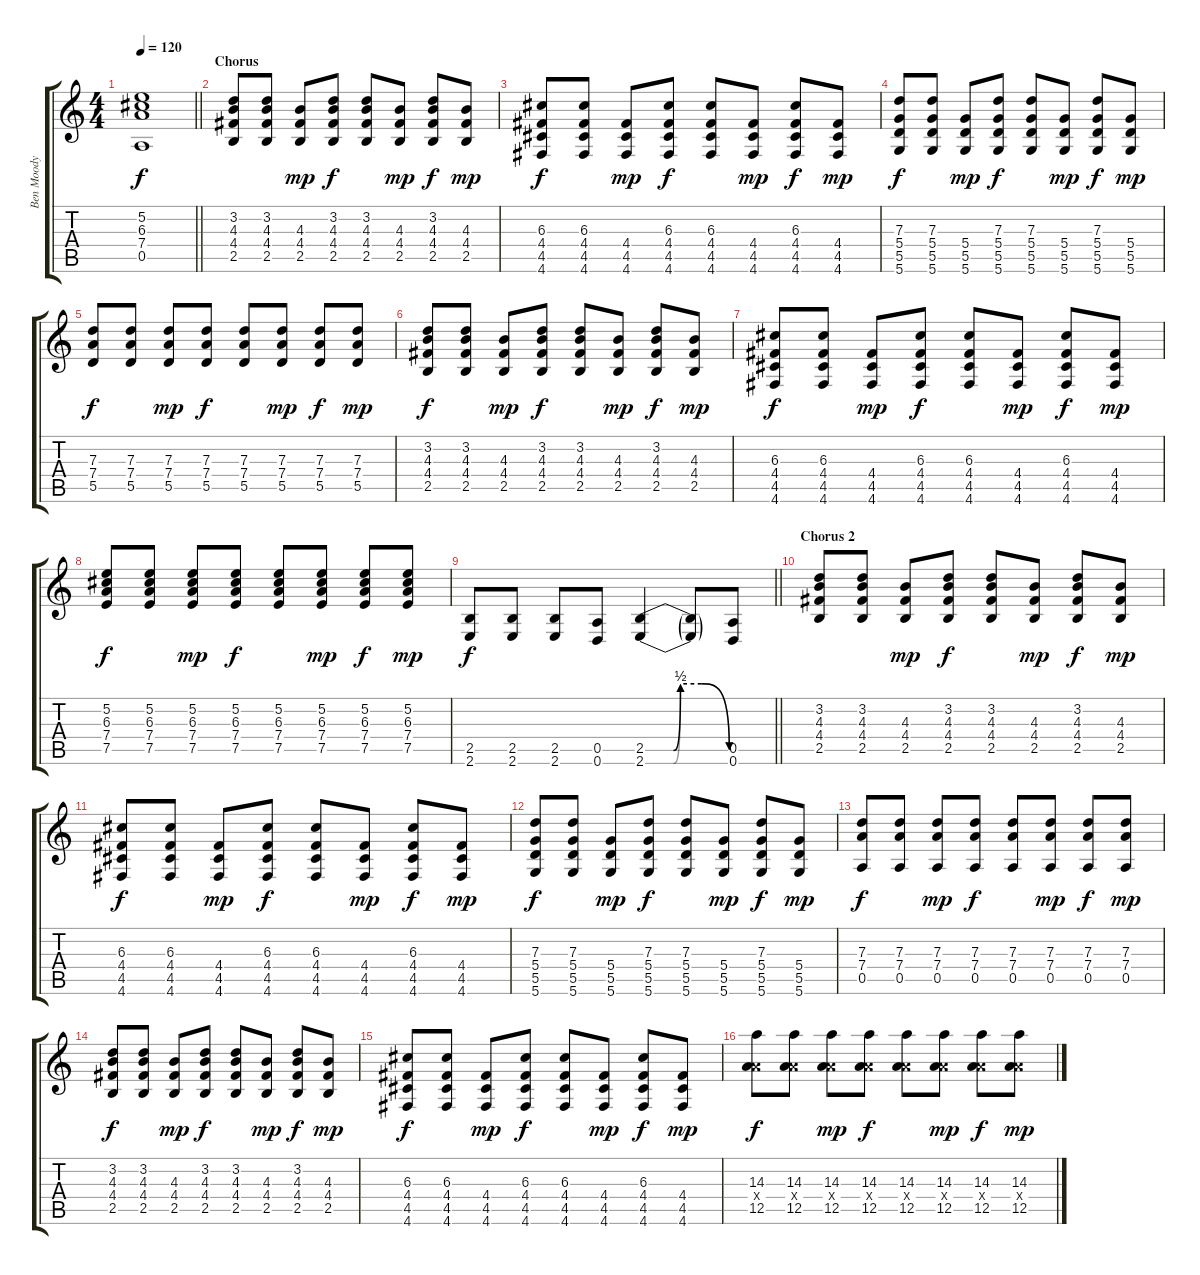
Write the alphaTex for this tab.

\track ("Ben Moody" "Ben Moody") {instrument acousticguitarsteel}
\staff {score tabs}
\tuning (E4 B3 G3 D3 A2 D2) {hide}
\ts (4 4)
\tempo 120
\clef g2
\barLineRight lightlight
\ks c
(5.2{t} 6.3{t} 7.4{t} 0.5{t}).1{dy f} |
\section ("" "Chorus")
(3.2 4.3 4.4 2.5).8 (3.2 4.3 4.4 2.5).8 (4.3 4.4 2.5).8{dy mp} (3.2 4.3 4.4 2.5).8{dy f} (3.2 4.3 4.4 2.5).8 (4.3 4.4 2.5).8{dy mp} (3.2 4.3 4.4 2.5).8{dy f} (4.3 4.4 2.5).8{dy mp} |
(6.3 4.4 4.5 4.6).8{dy f} (6.3 4.4 4.5 4.6).8 (4.4 4.5 4.6).8{dy mp} (6.3 4.4 4.5 4.6).8{dy f} (6.3 4.4 4.5 4.6).8 (4.4 4.5 4.6).8{dy mp} (6.3 4.4 4.5 4.6).8{dy f} (4.4 4.5 4.6).8{dy mp} |
(7.3 5.4 5.5 5.6).8{dy f} (7.3 5.4 5.5 5.6).8 (5.4 5.5 5.6).8{dy mp} (7.3 5.4 5.5 5.6).8{dy f} (7.3 5.4 5.5 5.6).8 (5.4 5.5 5.6).8{dy mp} (7.3 5.4 5.5 5.6).8{dy f} (5.4 5.5 5.6).8{dy mp} |
(7.3 7.4 5.5).8{dy f} (7.3 7.4 5.5).8 (7.3 7.4 5.5).8{dy mp} (7.3 7.4 5.5).8{dy f} (7.3 7.4 5.5).8 (7.3 7.4 5.5).8{dy mp} (7.3 7.4 5.5).8{dy f} (7.3 7.4 5.5).8{dy mp} |
(3.2 4.3 4.4 2.5).8{dy f} (3.2 4.3 4.4 2.5).8 (4.3 4.4 2.5).8{dy mp} (3.2 4.3 4.4 2.5).8{dy f} (3.2 4.3 4.4 2.5).8 (4.3 4.4 2.5).8{dy mp} (3.2 4.3 4.4 2.5).8{dy f} (4.3 4.4 2.5).8{dy mp} |
(6.3 4.4 4.5 4.6).8{dy f} (6.3 4.4 4.5 4.6).8 (4.4 4.5 4.6).8{dy mp} (6.3 4.4 4.5 4.6).8{dy f} (6.3 4.4 4.5 4.6).8 (4.4 4.5 4.6).8{dy mp} (6.3 4.4 4.5 4.6).8{dy f} (4.4 4.5 4.6).8{dy mp} |
(5.2 6.3 7.4 7.5).8{dy f} (5.2 6.3 7.4 7.5).8 (5.2 6.3 7.4 7.5).8{dy mp} (5.2 6.3 7.4 7.5).8{dy f} (5.2 6.3 7.4 7.5).8 (5.2 6.3 7.4 7.5).8{dy mp} (5.2 6.3 7.4 7.5).8{dy f} (5.2 6.3 7.4 7.5).8{dy mp} |
\barLineRight lightlight
(2.5 2.6).8{dy f} (2.5 2.6).8 (2.5 2.6).8 (0.5 0.6).8 (2.5{be (custom 0 0 20 0 25 2 40 2 60 0)} 2.6{be (custom 0 0 20 0 25 2 40 2 60 0)}).4 (2.5{t} 2.6{t}).8 (0.5 0.6).8 |
\section ("" "Chorus 2")
(3.2 4.3 4.4 2.5).8 (3.2 4.3 4.4 2.5).8 (4.3 4.4 2.5).8{dy mp} (3.2 4.3 4.4 2.5).8{dy f} (3.2 4.3 4.4 2.5).8 (4.3 4.4 2.5).8{dy mp} (3.2 4.3 4.4 2.5).8{dy f} (4.3 4.4 2.5).8{dy mp} |
(6.3 4.4 4.5 4.6).8{dy f} (6.3 4.4 4.5 4.6).8 (4.4 4.5 4.6).8{dy mp} (6.3 4.4 4.5 4.6).8{dy f} (6.3 4.4 4.5 4.6).8 (4.4 4.5 4.6).8{dy mp} (6.3 4.4 4.5 4.6).8{dy f} (4.4 4.5 4.6).8{dy mp} |
(7.3 5.4 5.5 5.6).8{dy f} (7.3 5.4 5.5 5.6).8 (5.4 5.5 5.6).8{dy mp} (7.3 5.4 5.5 5.6).8{dy f} (7.3 5.4 5.5 5.6).8 (5.4 5.5 5.6).8{dy mp} (7.3 5.4 5.5 5.6).8{dy f} (5.4 5.5 5.6).8{dy mp} |
(7.3 7.4 0.5).8{dy f} (7.3 7.4 0.5).8 (7.3 7.4 0.5).8{dy mp} (7.3 7.4 0.5).8{dy f} (7.3 7.4 0.5).8 (7.3 7.4 0.5).8{dy mp} (7.3 7.4 0.5).8{dy f} (7.3 7.4 0.5).8{dy mp} |
(3.2 4.3 4.4 2.5).8{dy f} (3.2 4.3 4.4 2.5).8 (4.3 4.4 2.5).8{dy mp} (3.2 4.3 4.4 2.5).8{dy f} (3.2 4.3 4.4 2.5).8 (4.3 4.4 2.5).8{dy mp} (3.2 4.3 4.4 2.5).8{dy f} (4.3 4.4 2.5).8{dy mp} |
(6.3 4.4 4.5 4.6).8{dy f} (6.3 4.4 4.5 4.6).8 (4.4 4.5 4.6).8{dy mp} (6.3 4.4 4.5 4.6).8{dy f} (6.3 4.4 4.5 4.6).8 (4.4 4.5 4.6).8{dy mp} (6.3 4.4 4.5 4.6).8{dy f} (4.4 4.5 4.6).8{dy mp} |
(14.3 7.4{x} 12.5).8{dy f} (14.3 7.4{x} 12.5).8 (14.3 7.4{x} 12.5).8{dy mp} (14.3 7.4{x} 12.5).8{dy f} (14.3 7.4{x} 12.5).8 (14.3 7.4{x} 12.5).8{dy mp} (14.3 7.4{x} 12.5).8{dy f} (14.3 7.4{x} 12.5).8{dy mp}
